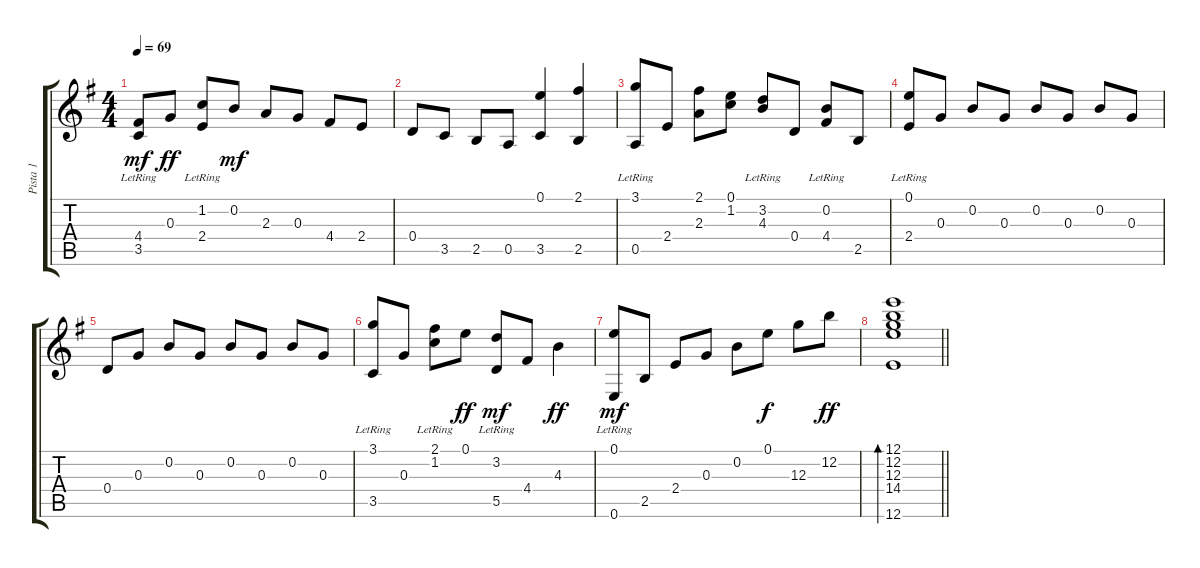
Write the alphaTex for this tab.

\track ("Pista 1" "Pista 1") {instrument acousticguitarsteel}
\staff {score tabs}
\tuning (E4 B3 G3 D3 A2 E2) {hide}
\ts (4 4)
\tempo 69
\clef g2
\ks eminor
(4.4 3.5{lr}).8{dy mf} 0.3.8{dy ff} (1.2 2.4{lr}).8 0.2.8{dy mf} 2.3.8 0.3.8 4.4.8 2.4.8 |
0.4.8 3.5.8 2.5.8 0.5.8 (0.1 3.5).4 (2.1 2.5).4 |
(3.1{lr} 0.5).8 2.4.8 (2.1 2.3).8 (0.1 1.2).8 (3.2{lr} 4.3).8 0.4.8 (0.2{lr} 4.4).8 2.5.8 |
(0.1{lr} 2.4).8 0.3.8 0.2.8 0.3.8 0.2.8 0.3.8 0.2.8 0.3.8 |
0.4.8 0.3.8 0.2.8 0.3.8 0.2.8 0.3.8 0.2.8 0.3.8 |
(3.1{lr} 3.5).8 0.3.8 (2.1 1.2{lr}).8 0.1.8{dy ff} (3.2{lr} 5.5).8{dy mf} 4.4.8 4.3.4{dy ff} |
(0.1{lr} 0.6).8{dy mf} 2.5.8 2.4.8 0.3.8 0.2.8 0.1.8{dy f} 12.3.8 12.2.8{dy ff} |
\barLineRight lightlight
(12.1 12.2 12.3 14.4 12.6).1{bd 240}
